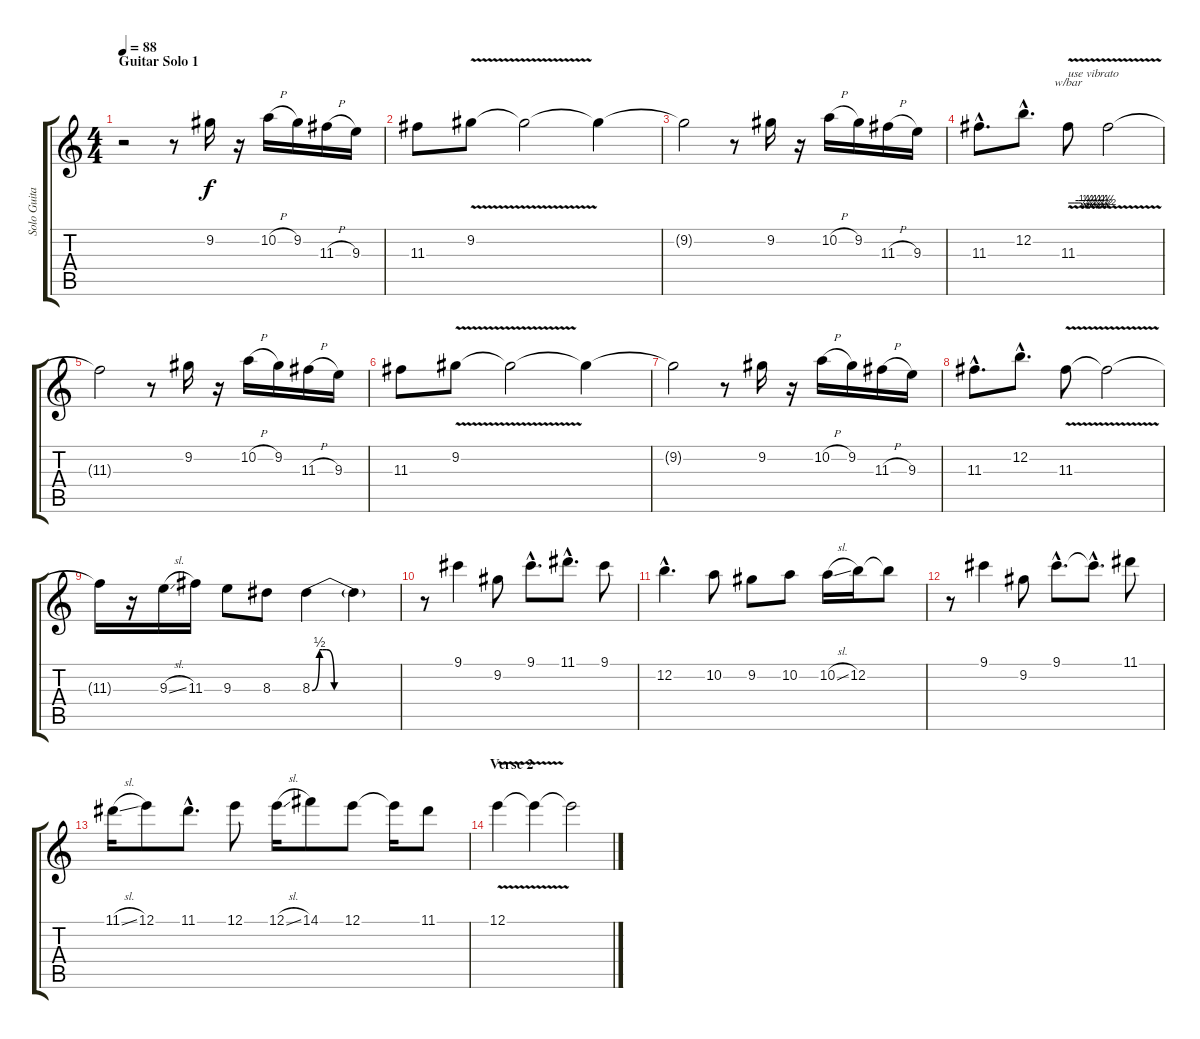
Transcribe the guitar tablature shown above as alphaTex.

\track ("Solo Guitar" "Solo Guita") {instrument overdrivenguitar}
\staff {score tabs}
\tuning (E4 B3 G3 D3 A2 E2) {hide}
\ts (4 4)
\section ("" "Guitar Solo 1")
\tempo 88
\clef g2
\ks c
r.2{dy f} r.8 9.2.16 r.16 10.2{h}.16 9.2.16 11.3{h}.16 9.3.16 |
11.3.8 9.2{v}.8 9.2{t}.2 9.2{t}.4{volume 7} |
9.2{t}.2 r.8 9.2.16{volume 13} r.16 10.2{h}.16 9.2.16 11.3{h}.16 9.3.16 |
11.3{hac}.8{d} 12.2{hac}.8{d} 11.3{v}.8{tbe (custom default 0 0 10 0 15 0 18 0 20 0 22 -2 25 0 27 -2 30 0 32 -2 35 0 38 -2 40 0 43 -2 46 0 49 -2 52 0 55 -2 58 0 60 -2) txt "use vibrato"} 11.3{t}.2 |
11.3{t}.2 r.8 9.2.16 r.16 10.2{h}.16 9.2.16 11.3{h}.16 9.3.16 |
11.3.8 9.2{v}.8 9.2{t}.2 9.2{t}.4{volume 7} |
9.2{t}.2 r.8 9.2.16{volume 13} r.16 10.2{h}.16 9.2.16 11.3{h}.16 9.3.16 |
11.3{hac}.8{d} 12.2{hac}.8{d} 11.3{v}.8 11.3{t}.2 |
11.3{t}.16 r.16 9.3{sl}.16 11.3.16 9.3.8 8.3.8 8.3{be (custom 0 0 5 2 7 2 10 2 15 0 24 0 45 0 60 0)}.4 8.3{t}.4 |
r.8 9.1.4 9.2.8 9.1{hac}.8{d} 11.1{hac}.8{d} 9.1.8 |
12.2{hac}.4{d} 10.2.8 9.2.8 10.2.8 10.2{sl}.16 12.2.16 12.2{t}.8 |
r.8 9.1.4 9.2.8 9.1{hac}.8{d} 9.1{hac t}.8{d} 11.1.8 |
11.1{sl}.16 12.1.8 11.1{hac}.8{d} 12.1.8 12.1{sl}.16 14.1.8 12.1.8 12.1{t}.16 11.1.8 |
\section ("" "Verse 2")
12.1{v}.4{volume 4} 12.1{t}.4 12.1{t}.2
